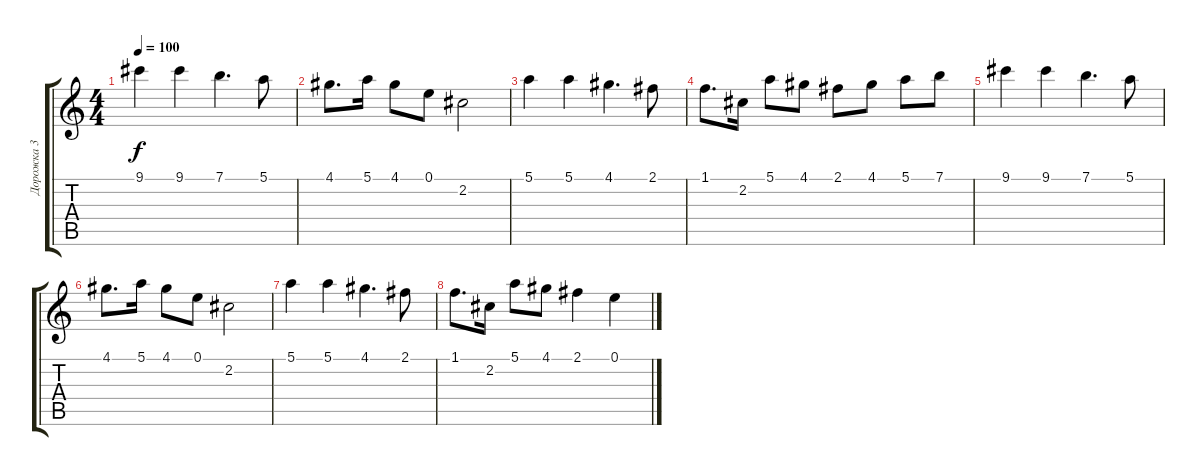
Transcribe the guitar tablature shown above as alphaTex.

\track ("Дорожка 3" "Дорожка 3") {instrument acousticguitarnylon}
\staff {score tabs}
\tuning (E4 B3 G3 D3 A2 E2) {hide}
\ts (4 4)
\tempo 100
\clef g2
\ks c
9.1.4{dy f} 9.1.4 7.1.4{d} 5.1.8 |
4.1.8{d} 5.1.16 4.1.8 0.1.8 2.2.2 |
5.1.4 5.1.4 4.1.4{d} 2.1.8 |
1.1.8{d} 2.2.16 5.1.8 4.1.8 2.1.8 4.1.8 5.1.8 7.1.8 |
9.1.4 9.1.4 7.1.4{d} 5.1.8 |
4.1.8{d} 5.1.16 4.1.8 0.1.8 2.2.2 |
5.1.4 5.1.4 4.1.4{d} 2.1.8 |
1.1.8{d} 2.2.16 5.1.8 4.1.8 2.1.4 0.1.4
